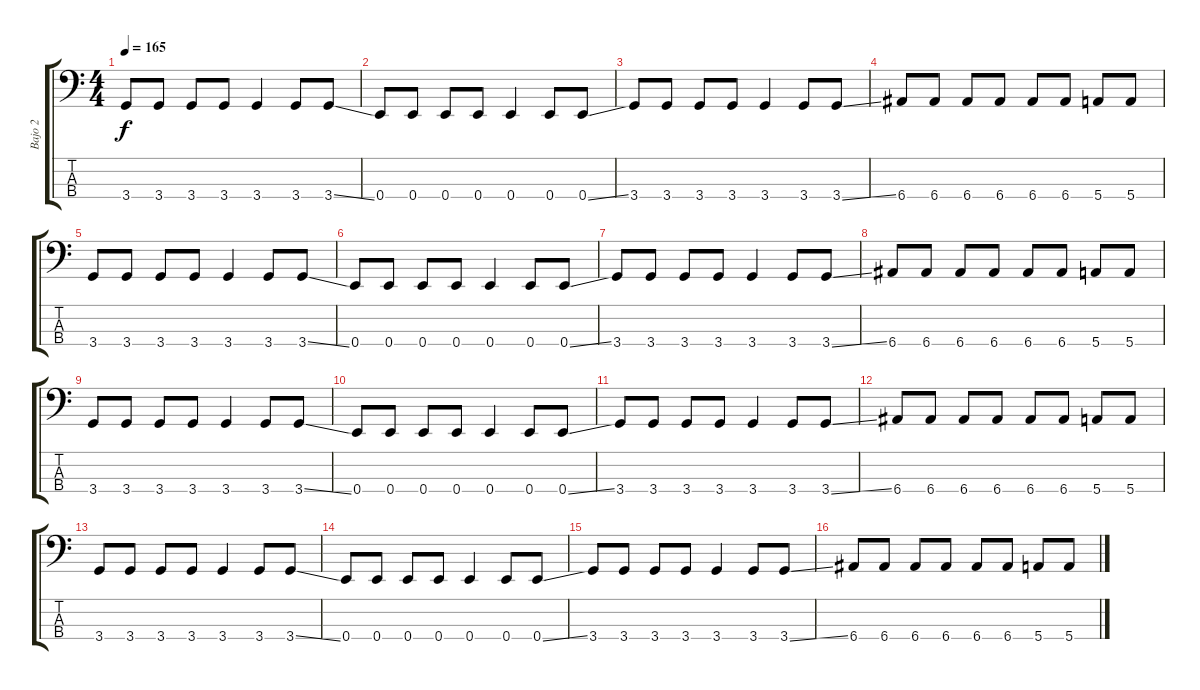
\track ("Bajo 2" "Bajo 2") {instrument electricbassfinger}
\staff {score tabs}
\tuning (G2 D2 A1 E1) {hide}
\ts (4 4)
\tempo 165
\clef f4
\ks c
3.4.8{dy f volume 16} 3.4.8 3.4.8 3.4.8 3.4.4 3.4.8 3.4{ss}.8 |
0.4.8 0.4.8 0.4.8 0.4.8 0.4.4 0.4.8 0.4{ss}.8 |
3.4.8 3.4.8 3.4.8 3.4.8 3.4.4 3.4.8 3.4{ss}.8 |
6.4.8 6.4.8 6.4.8 6.4.8 6.4.8 6.4.8 5.4.8 5.4.8 |
3.4.8 3.4.8 3.4.8 3.4.8 3.4.4 3.4.8 3.4{ss}.8 |
0.4.8 0.4.8 0.4.8 0.4.8 0.4.4 0.4.8 0.4{ss}.8 |
3.4.8 3.4.8 3.4.8 3.4.8 3.4.4 3.4.8 3.4{ss}.8 |
6.4.8 6.4.8 6.4.8 6.4.8 6.4.8 6.4.8 5.4.8 5.4.8 |
3.4.8 3.4.8 3.4.8 3.4.8 3.4.4 3.4.8 3.4{ss}.8 |
0.4.8 0.4.8 0.4.8 0.4.8 0.4.4 0.4.8 0.4{ss}.8 |
3.4.8 3.4.8 3.4.8 3.4.8 3.4.4 3.4.8 3.4{ss}.8 |
6.4.8 6.4.8 6.4.8 6.4.8 6.4.8 6.4.8 5.4.8 5.4.8 |
3.4.8 3.4.8 3.4.8 3.4.8 3.4.4 3.4.8 3.4{ss}.8 |
0.4.8 0.4.8 0.4.8 0.4.8 0.4.4 0.4.8 0.4{ss}.8 |
3.4.8 3.4.8 3.4.8 3.4.8 3.4.4 3.4.8 3.4{ss}.8 |
6.4.8 6.4.8 6.4.8 6.4.8 6.4.8 6.4.8 5.4.8 5.4.8
